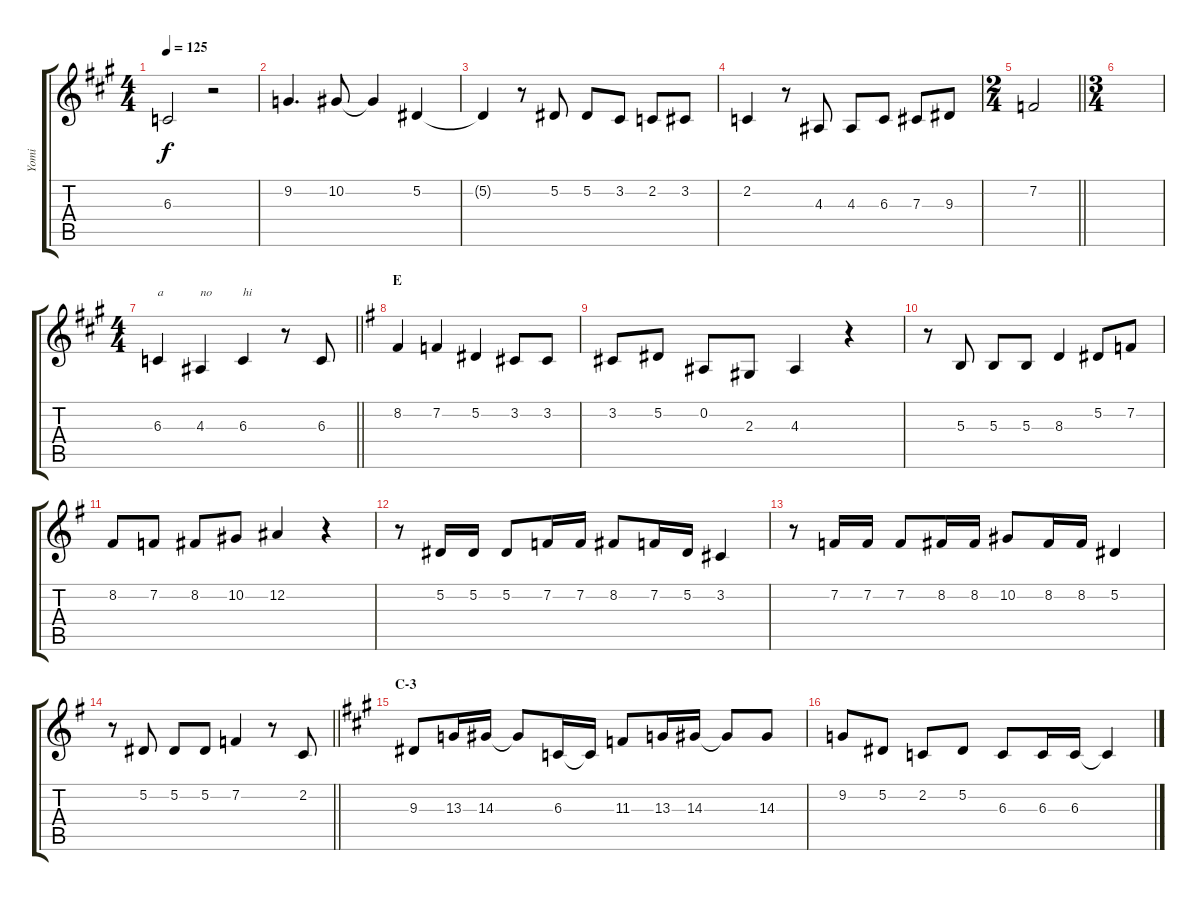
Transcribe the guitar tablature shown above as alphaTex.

\track ("Yomi" "Yomi") {instrument ocarina}
\staff {score tabs}
\tuning (Eb4 Bb3 Gb3 Db3 Ab2 Eb2) {hide}
\ts (4 4)
\tempo 125
\clef g2
\ks a
6.3.2{dy f} r.2 |
9.2.4{d} 10.2.8 10.2{t}.4 5.2.4 |
5.2{t}.4 r.8 5.2.8 5.2.8 3.2.8 2.2.8 3.2.8 |
2.2.4 r.8 4.3.8 4.3.8 6.3.8 7.3.8 9.3.8 |
\ts (2 4)
\barLineRight lightlight
7.2.2 |
\ts (3 4)
|
\ts (4 4)
\barLineRight lightlight
6.3.4{txt "a"} 4.3.4{txt "no"} 6.3.4{txt "hi"} r.8 6.3.8 |
\section ("" "E")
\ks g
8.2.4 7.2.4 5.2.4 3.2.8 3.2.8 |
3.2.8 5.2.8 0.2.8 2.3.8 4.3.4 r.4 |
r.8 5.3.8 5.3.8 5.3.8 8.3.4 5.2.8 7.2.8 |
8.2.8 7.2.8 8.2.8 10.2.8 12.2.4 r.4 |
r.8 5.2.16 5.2.16 5.2.8 7.2.16 7.2.16 8.2.8 7.2.16 5.2.16 3.2.4 |
r.8 7.2.16 7.2.16 7.2.8 8.2.16 8.2.16 10.2.8 8.2.16 8.2.16 5.2.4 |
\barLineRight lightlight
r.8 5.2.8 5.2.8 5.2.8 7.2.4 r.8 2.2.8 |
\section ("" "C-3")
\ks a
9.3.8 13.3.16 14.3.16 14.3{t}.8 6.3.16 6.3{t}.16 11.3.8 13.3.16 14.3.16 14.3{t}.8 14.3.8 |
9.2.8 5.2.8 2.2.8 5.2.8 6.3.8 6.3.16 6.3.16 6.3{t}.4
